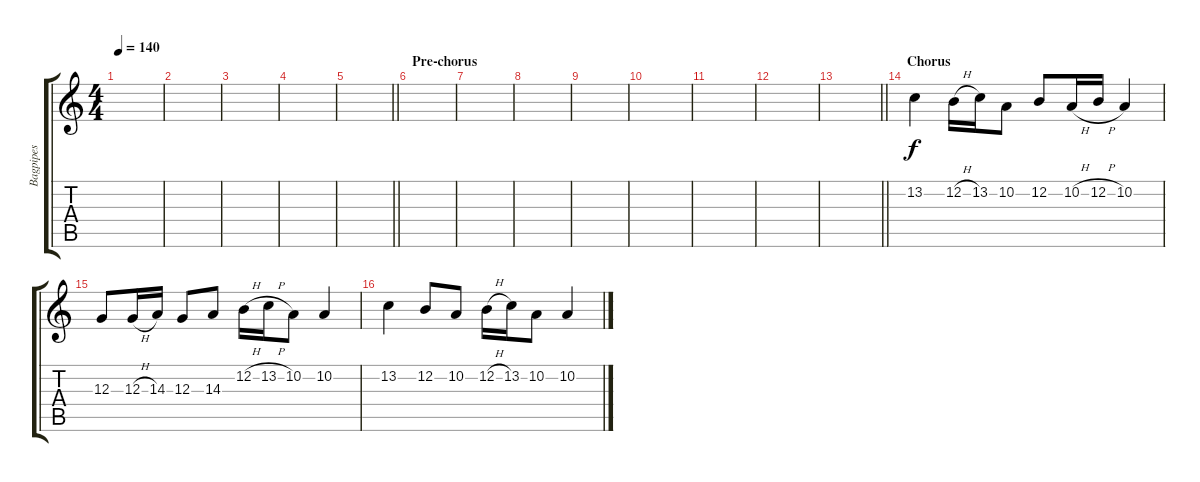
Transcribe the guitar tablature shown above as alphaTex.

\track ("Bagpipes" "Bagpipes") {instrument bagpipe}
\staff {score tabs}
\tuning (E4 B3 G3 D3 A2 E2) {hide}
\ts (4 4)
\tempo 140
\clef g2
\ks c
|
|
|
|
\barLineRight lightlight
|
\section ("" "Pre-chorus")
|
|
|
|
|
|
|
\barLineRight lightlight
|
\section ("" "Chorus")
13.2.4 12.2{h}.16 13.2.16 10.2.8 12.2.8 10.2{h}.16 12.2{h}.16 10.2.4 |
12.3.8 12.3{h}.16 14.3.16 12.3.8 14.3.8 12.2{h}.16 13.2{h}.16 10.2.8 10.2.4 |
13.2.4 12.2.8 10.2.8 12.2{h}.16 13.2.16 10.2.8 10.2.4
